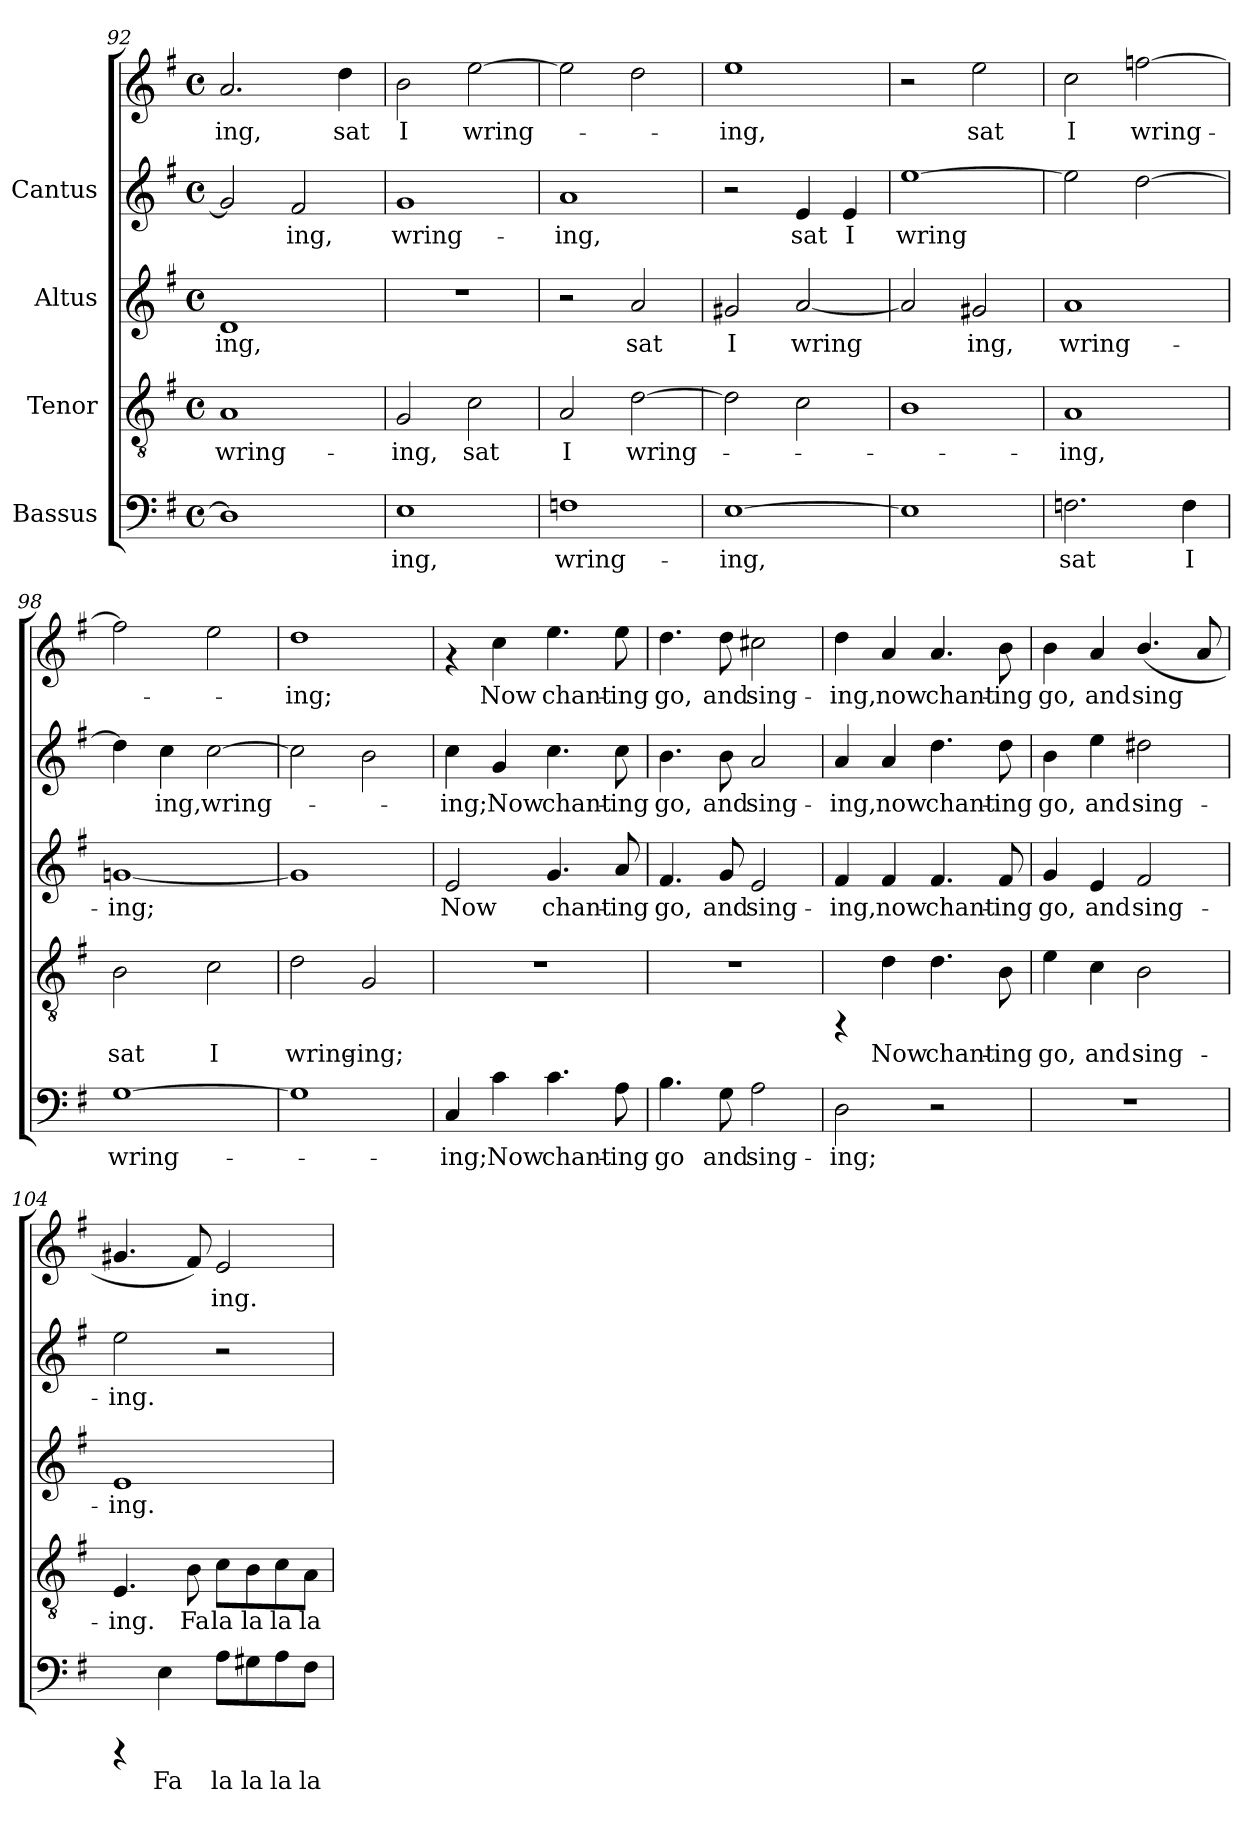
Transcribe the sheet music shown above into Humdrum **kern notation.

**kern	**text	**kern	**text	**kern	**text	**kern	**text	**kern	**text
*part4	*part4	*part3	*part3	*part2	*part2	*part1	*part1	*part1	*part1
*staff5	*staff5	*staff4	*staff4	*staff3	*staff3	*staff2	*staff2	*staff1	*staff1
*I"Bassus	*	*I"Tenor	*	*I"Altus	*	*I"Cantus	*	*	*
*clefF4	*	*clefGv2	*	*clefG2	*	*clefG2	*	*clefG2	*
*k[f#]	*	*k[f#]	*	*k[f#]	*	*k[f#]	*	*k[f#]	*
*G:	*	*G:	*	*G:	*	*G:	*	*G:	*
*M4/4	*	*M4/4	*	*M4/4	*	*M4/4	*	*M4/4	*
*met(c)	*	*met(c)	*	*met(c)	*	*met(c)	*	*met(c)	*
=92	=92	=92	=92	=92	=92	=92	=92	=92	=92
!	!	!	!LO:LY:b:cj	!	!LO:LY:b:cj	!	!LO:LY:b:cj	!	!LO:LY:b:cj
1D]	.	1A	wring-	1d	-ing,	2g/]	.	2.a/	-ing,
!	!	!	!	!	!	!	!LO:LY:b:cj	!	!
.	.	.	.	.	.	2f#/	ing,	.	.
!	!	!	!	!	!	!	!	!	!LO:LY:b:cj
.	.	.	.	.	.	.	.	4dd\	sat
=93	=93	=93	=93	=93	=93	=93	=93	=93	=93
!	!LO:LY:b:cj	!	!LO:LY:b:cj	!	!	!	!LO:LY:b:cj	!	!LO:LY:b:cj
1E	-ing,	2G/	-ing,	1r	.	1g	-wring-	2b\	I
!	!	!	!LO:LY:b:cj	!	!	!	!	!	!LO:LY:b:cj
.	.	2c\	sat	.	.	.	.	[>2ee\	wring-
=94	=94	=94	=94	=94	=94	=94	=94	=94	=94
!	!LO:LY:b:cj	!	!LO:LY:b:cj	!	!	!	!LO:LY:b:cj	!	!
1Fn	wring-	2A/	I	2r	.	1a	-ing,	2ee\]	.
!	!	!	!LO:LY:b:cj	!	!LO:LY:b:cj	!	!	!	!
.	.	[>2d\	wring-	2a/	sat	.	.	2dd\	.
=95	=95	=95	=95	=95	=95	=95	=95	=95	=95
!	!LO:LY:b:cj	!	!	!	!LO:LY:b:cj	!	!	!	!LO:LY:b:cj
[>1E	-ing,	2d\]	.	2g#X/	I	2r	.	1ee	ing,
!	!	!	!	!	!LO:LY:b:cj	!	!LO:LY:b:cj	!	!
.	.	2c\	.	[<2a/	wring-	4e/	sat	.	.
!	!	!	!	!	!	!	!LO:LY:b:cj	!	!
.	.	.	.	.	.	4e/	I	.	.
=96	=96	=96	=96	=96	=96	=96	=96	=96	=96
!	!	!	!	!	!LO:LY:b:cj	!	!LO:LY:b:cj	!	!
1E]	.	1B	.	2a/]	-	[>1ee	wring-	2r	.
!	!	!	!	!	!LO:LY:b:cj	!	!	!	!LO:LY:b:cj
.	.	.	.	2g#X/	ing,	.	.	2ee\	sat
=97	=97	=97	=97	=97	=97	=97	=97	=97	=97
!	!LO:LY:b:cj	!	!LO:LY:b:cj	!	!LO:LY:b:cj	!	!	!	!LO:LY:b:cj
2.Fn\	sat	1A	-ing,	1a	wring-	2ee\]	.	2cc\	-I
!	!	!	!	!	!	!	!	!	!LO:LY:b:cj
.	.	.	.	.	.	[>2dd\	.	[>2ffn\	wring-
!	!LO:LY:b:cj	!	!	!	!	!	!	!	!
4F\	I	.	.	.	.	.	.	.	.
!!LO:LB:g=z
=98	=98	=98	=98	=98	=98	=98	=98	=98	=98
!	!LO:LY:b:cj	!	!LO:LY:b:cj	!	!LO:LY:b:cj	!	!LO:LY:b:cj	!	!
[>1G	wring-	2B\	sat	[<1gn	-ing;	4dd\]	-	2ffn\]	.
!	!	!	!	!	!	!	!LO:LY:b:cj	!	!
.	.	.	.	.	.	4cc\	ing,	.	.
!	!	!	!LO:LY:b:cj	!	!	!	!LO:LY:b:cj	!	!
.	.	2c\	I	.	.	[>2cc\	wring-	2ee\	.
=99	=99	=99	=99	=99	=99	=99	=99	=99	=99
!	!	!	!LO:LY:b:cj	!	!	!	!	!	!LO:LY:b:cj
1G]	.	2d\	wring-	1g]	.	2cc\]	.	1dd	-ing;
!	!	!	!LO:LY:b:cj	!	!	!	!	!	!
.	.	2G/	-ing;	.	.	2b\	.	.	.
=100	=100	=100	=100	=100	=100	=100	=100	=100	=100
!	!LO:LY:b:cj	!	!	!	!LO:LY:b:cj	!	!LO:LY:b:cj	!	!
4C/	-ing;	1r	.	2e/	Now	4cc\	ing;	4rf	.
!	!LO:LY:b:cj	!	!	!	!	!	!LO:LY:b:cj	!	!LO:LY:b:cj
4c\	Now	.	.	.	.	4g/	Now	4cc\	Now
!	!LO:LY:b:cj	!	!	!	!LO:LY:b:cj	!	!LO:LY:b:cj	!	!LO:LY:b:cj
4.c\	chant-	.	.	4.g/	chant-	4.cc\	chant-	4.ee\	chant-
!	!LO:LY:b:cj	!	!	!	!LO:LY:b:cj	!	!LO:LY:b:cj	!	!LO:LY:b:cj
8A\	-ing	.	.	8a/	-ing	8cc\	-ing	8ee\	-ing
=101	=101	=101	=101	=101	=101	=101	=101	=101	=101
!	!LO:LY:b:cj	!	!	!	!LO:LY:b:cj	!	!LO:LY:b:cj	!	!LO:LY:b:cj
4.B\	go	1r	.	4.f#/	go,	4.b\	-go,	4.dd\	go,
!	!LO:LY:b:cj	!	!	!	!LO:LY:b:cj	!	!LO:LY:b:cj	!	!LO:LY:b:cj
8G\	and	.	.	8g/	and	8b\	and	8dd\	and
!	!LO:LY:b:cj	!	!	!	!LO:LY:b:cj	!	!LO:LY:b:cj	!	!LO:LY:b:cj
2A\	sing-	.	.	2e/	sing-	2a/	sing-	2cc#X\	sing-
=102	=102	=102	=102	=102	=102	=102	=102	=102	=102
!	!LO:LY:b:cj	!	!	!	!LO:LY:b:cj	!	!LO:LY:b:cj	!	!LO:LY:b:cj
2D\	-ing;	4rFF	.	4f#/	-ing,	4a/	ing,	4dd\	-ing,
!	!	!	!LO:LY:b:cj	!	!LO:LY:b:cj	!	!LO:LY:b:cj	!	!LO:LY:b:cj
.	.	4d\	Now	4f#/	now	4a/	now	4a/	now
!	!	!	!LO:LY:b:cj	!	!LO:LY:b:cj	!	!LO:LY:b:cj	!	!LO:LY:b:cj
2r	.	4.d\	chant-	4.f#/	chant-	4.dd\	chant-	4.a/	chant-
!	!	!	!LO:LY:b:cj	!	!LO:LY:b:cj	!	!LO:LY:b:cj	!	!LO:LY:b:cj
.	.	8B\	-ing	8f#/	-ing	8dd\	-ing	8b\	-ing
!!LO:PB:g=z
=103	=103	=103	=103	=103	=103	=103	=103	=103	=103
!	!	!	!LO:LY:b:cj	!	!LO:LY:b:cj	!	!LO:LY:b:cj	!	!LO:LY:b:cj
1r	.	4e\	go,	4g/	go,	4b\	-go,	4b\	go,
!	!	!	!LO:LY:b:cj	!	!LO:LY:b:cj	!	!LO:LY:b:cj	!	!LO:LY:b:cj
.	.	4c\	and	4e/	and	4ee\	and	4a/	and
!	!	!	!LO:LY:b:cj	!	!LO:LY:b:cj	!	!LO:LY:b:cj	!	!LO:LY:b:cj
.	.	2B\	sing-	2f#/	sing-	2dd#X\	sing-	(<4.b/	sing-
!	!	!	!	!	!	!	!	!	!LO:LY:b:cj
.	.	.	.	.	.	.	.	8a/	--
=104	=104	=104	=104	=104	=104	=104	=104	=104	=104
!	!	!	!LO:LY:b:cj	!	!LO:LY:b:cj	!	!LO:LY:b:cj	!	!LO:LY:b:cj
4rCCC	.	4.E/	-ing.	1e	-ing.	2ee\	ing.	4.g#X/	-
!	!LO:LY:b:cj	!	!	!	!	!	!	!	!
4E\	Fa	.	.	.	.	.	.	.	.
!	!	!	!LO:LY:b:cj	!	!	!	!	!	!LO:LY:b:cj
.	.	8B\	Fa	.	.	.	.	8f#/)	.
!	!LO:LY:b:cj	!	!LO:LY:b:cj	!	!	!	!	!	!LO:LY:b:cj
8A\L	la	8c\L	la	.	.	2r	.	2e/	ing.
!	!LO:LY:b:cj	!	!LO:LY:b:cj	!	!	!	!	!	!
8G#X\	la	8B\	la	.	.	.	.	.	.
!	!LO:LY:b:cj	!	!LO:LY:b:cj	!	!	!	!	!	!
8A\	la	8c\	la	.	.	.	.	.	.
!	!LO:LY:b:cj	!	!LO:LY:b:cj	!	!	!	!	!	!
8F#\J	la	8A\J	la	.	.	.	.	.	.
=	=	=	=	=	=	=	=	=	=
*-	*-	*-	*-	*-	*-	*-	*-	*-	*-
